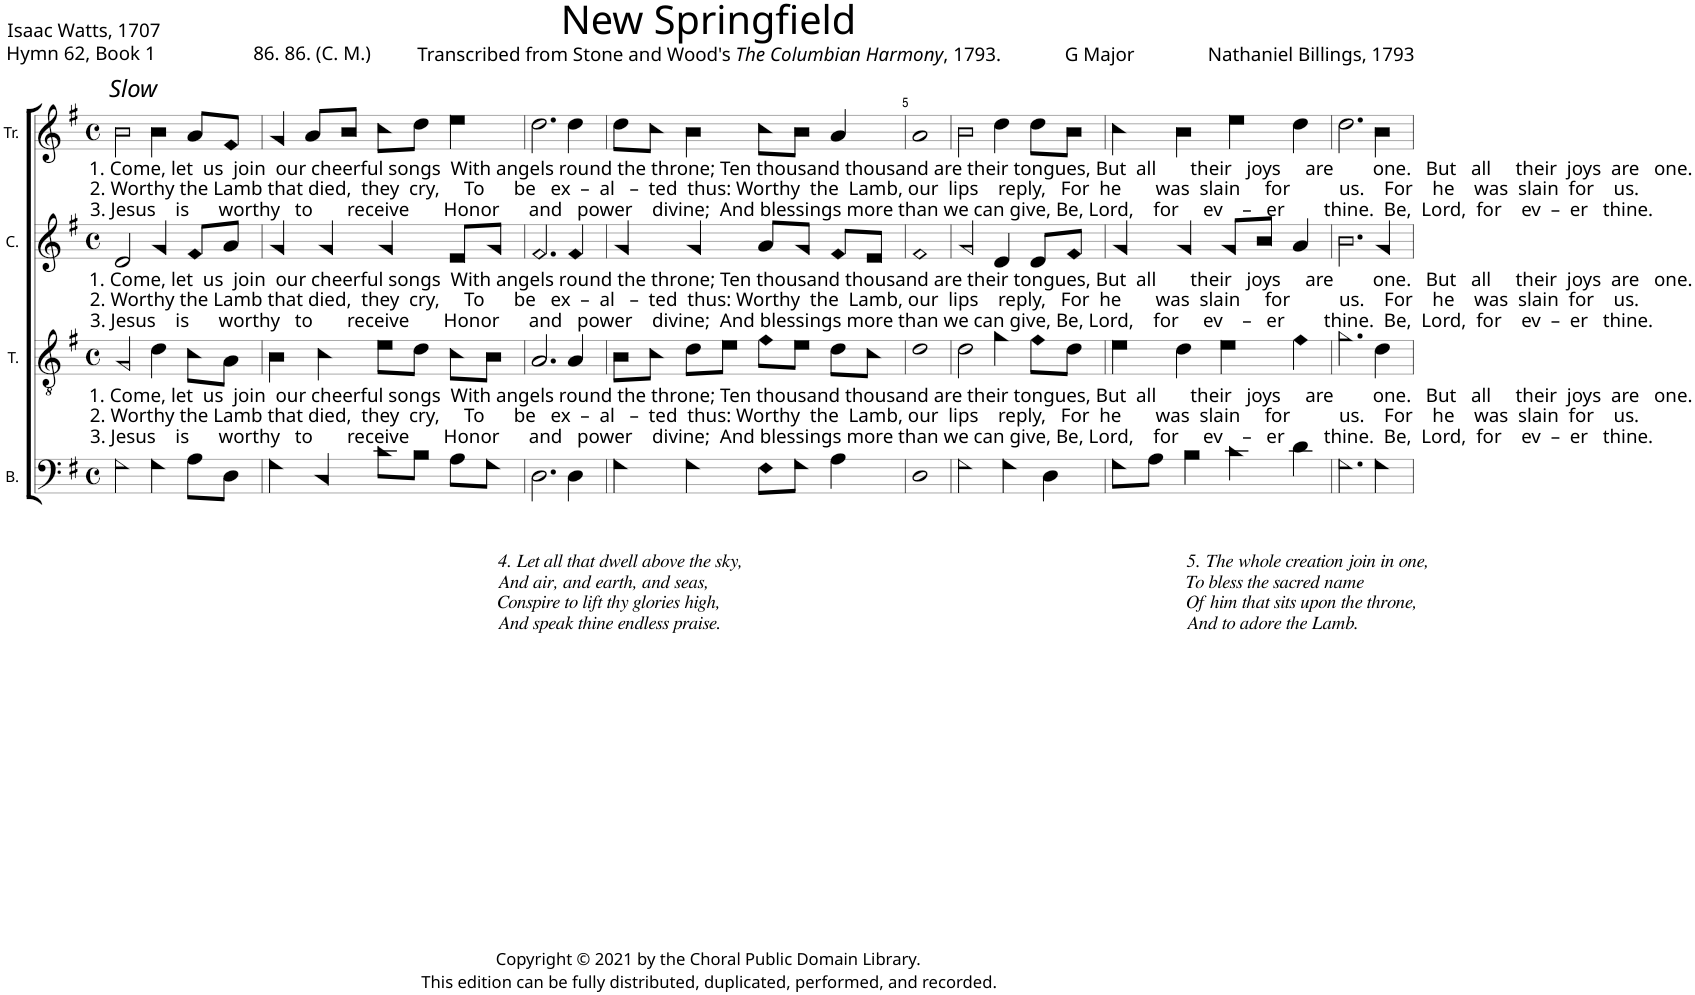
**kern	**kern	**kern	**kern
*part4	*part3	*part2	*part1
*staff4	*staff3	*staff2	*staff1
*I"B.	*I"T.	*I"C.	*I"Tr.
*I'B.	*I'T.	*I'C.	*I'Tr.
*clefF4	*clefGv2	*clefG2	*clefG2
*k[f#]	*k[f#]	*k[f#]	*k[f#]
*M4/4	*M4/4	*M4/4	*M4/4
*met(c)	*met(c)	*met(c)	*met(c)
=1	=1	=1	=1
!	!	!	!LO:TX:a:i:t=Slow
!	!	!	!LO:TX:b:t=1. Come, let  us  join  our cheerful songs  With angels round the throne; Ten thousand thousand are their tongues, But  all       their   joys     are        one.   But   all     their  joys  are   one.
!	!	!	!LO:TX:b:t=2. Worthy the Lamb that died,  they  cry,     To      be   ex  –  al   –  ted  thus&colon; Worthy  the  Lamb, our  lips    reply,   For  he       was  slain     for          us.    For    he    was  slain  for    us.
!	!	!	!LO:TX:b:t=3. Jesus    is      worthy   to       receive       Honor      and   power    divine;  And blessings more than we can give, Be, Lord,    for     ev    –   er        thine.  Be,  Lord,  for    ev  –  er   thine.
!	!	!LO:TX:b:t=1. Come, let  us  join  our cheerful songs  With angels round the throne; Ten thousand thousand are their tongues, But  all       their   joys     are        one.   But   all     their  joys  are   one.	!
!	!	!LO:TX:b:t=2. Worthy the Lamb that died,  they  cry,     To      be   ex  –  al   –  ted  thus&colon; Worthy  the  Lamb, our  lips    reply,   For  he       was  slain     for          us.    For    he    was  slain  for    us.	!
!	!	!LO:TX:b:t=3. Jesus    is      worthy   to       receive       Honor      and   power    divine;  And blessings more than we can give, Be, Lord,    for     ev    –   er        thine.  Be,  Lord,  for    ev  –  er   thine.	!
!	!LO:TX:b:t=1. Come, let  us  join  our cheerful songs  With angels round the throne; Ten thousand thousand are their tongues, But  all       their   joys     are        one.   But   all     their  joys  are   one.	!	!
!	!LO:TX:b:t=2. Worthy the Lamb that died,  they  cry,     To      be   ex  –  al   –  ted  thus&colon; Worthy  the  Lamb, our  lips    reply,   For  he       was  slain     for          us.    For    he    was  slain  for    us.	!	!
!	!LO:TX:b:t=3. Jesus    is      worthy   to       receive       Honor      and   power    divine;  And blessings more than we can give, Be, Lord,    for     ev    –   er        thine.  Be,  Lord,  for    ev  –  er   thine.	!	!
2G!\	2G!/	2d!/	2b!\
4G!\	4d!\	4g!/	4b!\
8A!\L	8c!\L	8f#!/L	8a!/L
8D!\J	8A!\J	8a!/J	8f#!/J
=2	=2	=2	=2
4G!\	4B!\	4g!/	4g!/
4C!/	4c!\	4g!/	8a!/L
.	.	.	8b!/J
8c!\L	8e!\L	4g!/	8cc!\L
8B!\J	8d!\J	.	8dd!\J
8A!\L	8c!\L	8e!/L	4ee!\
8G!\J	8B!\J	8g!/J	.
=3	=3	=3	=3
!LO:TX:b:i:t=4. Let all that dwell above the sky,	!	!	!
!LO:TX:b:t=And air, and earth, and seas,	!	!	!
!LO:TX:b:t=Conspire to lift thy glories high,	!	!	!
!LO:TX:b:t=And speak thine endless praise.	!	!	!
2.D!\	2.A!/	2.f#!/	2.dd!\
4D!\	4A!/	4f#!/	4dd!\
=4	=4	=4	=4
4G!\	8B!\L	4g!/	8dd!\L
.	8c!\J	.	8cc!\J
4G!\	8d!\L	4g!/	4b!\
.	8e!\J	.	.
8F#!\L	8f#!\L	8a!/L	8cc!\L
8G!\J	8e!\J	8g!/J	8b!\J
4A!\	8d!\L	8f#!/L	4a!/
.	8c!\J	8e!/J	.
=5	=5	=5	=5
1D!	1d!	1f#!	1a!
=6	=6	=6	=6
2G!\	2d!\	2g!/	2b!\
4G!\	4g!\	4d!/	4dd!\
4D!\	8f#!\L	8d!/L	8dd!\L
.	8d!\J	8f#!/J	8b!\J
=7	=7	=7	=7
8G!\L	4e!\	4g!/	4cc!\
8A!\J	.	.	.
4B!\	4d!\	4g!/	4b!\
!LO:TX:b:i:t=5. The whole creation join in one,	!	!	!
!LO:TX:b:t=To bless the sacred name	!	!	!
!LO:TX:b:t=Of him that sits upon the throne,	!	!	!
!LO:TX:b:t=And to adore the Lamb.	!	!	!
4c!\	4e!\	8g!/L	4ee!\
.	.	8b!/J	.
4d!\	4f#!\	4a!/	4dd!\
=8	=8	=8	=8
2.G!\	2.g!\	2.b!\	2.dd!\
4G!\	4d!\	4g!/	4b!\
=	=	=	=
*-	*-	*-	*-
